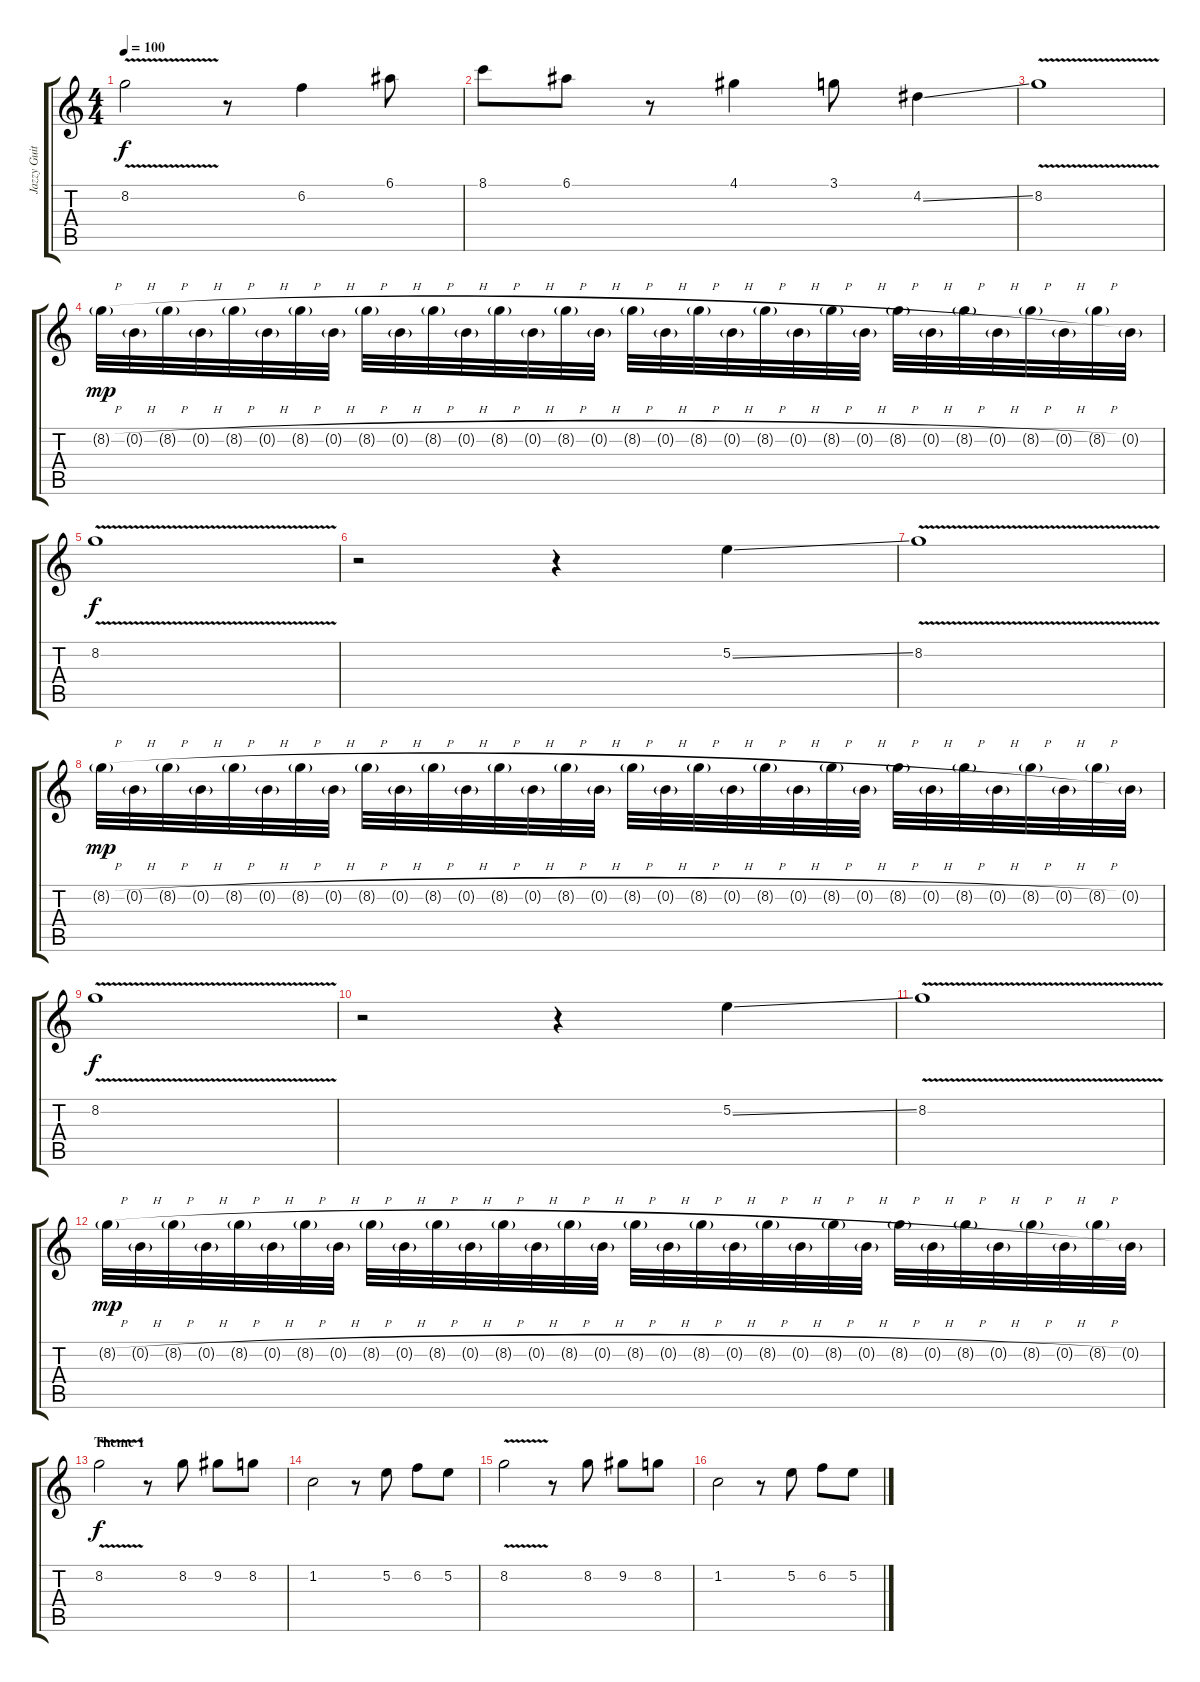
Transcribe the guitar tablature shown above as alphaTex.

\track ("Jazzy Guitar" "Jazzy Guit") {instrument electricguitarjazz}
\staff {score tabs}
\tuning (E4 B3 G3 D3 A2 E2) {hide}
\ts (4 4)
\tempo 100
\clef g2
\ks c
8.2{v}.2{dy f} r.8 6.2.4 6.1.8 |
8.1.8 6.1.8 r.8 4.1.4 3.1.8 4.2{ss}.4 |
8.2{v}.1 |
8.2{h g}.32{dy mp} 0.2{h g}.32 8.2{h g}.32 0.2{h g}.32 8.2{h g}.32 0.2{h g}.32 8.2{h g}.32 0.2{h g}.32 8.2{h g}.32 0.2{h g}.32 8.2{h g}.32 0.2{h g}.32 8.2{h g}.32 0.2{h g}.32 8.2{h g}.32 0.2{h g}.32 8.2{h g}.32 0.2{h g}.32 8.2{h g}.32 0.2{h g}.32 8.2{h g}.32 0.2{h g}.32 8.2{h g}.32 0.2{h g}.32 8.2{h g}.32 0.2{h g}.32 8.2{h g}.32 0.2{h g}.32 8.2{h g}.32 0.2{h g}.32 8.2{h g}.32 0.2{g}.32 |
8.2{v}.1{dy f} |
r.2 r.4 5.2{ss}.4 |
8.2{v}.1 |
8.2{h g}.32{dy mp} 0.2{h g}.32 8.2{h g}.32 0.2{h g}.32 8.2{h g}.32 0.2{h g}.32 8.2{h g}.32 0.2{h g}.32 8.2{h g}.32 0.2{h g}.32 8.2{h g}.32 0.2{h g}.32 8.2{h g}.32 0.2{h g}.32 8.2{h g}.32 0.2{h g}.32 8.2{h g}.32 0.2{h g}.32 8.2{h g}.32 0.2{h g}.32 8.2{h g}.32 0.2{h g}.32 8.2{h g}.32 0.2{h g}.32 8.2{h g}.32 0.2{h g}.32 8.2{h g}.32 0.2{h g}.32 8.2{h g}.32 0.2{h g}.32 8.2{h g}.32 0.2{g}.32 |
8.2{v}.1{dy f} |
r.2 r.4 5.2{ss}.4 |
8.2{v}.1 |
8.2{h g}.32{dy mp} 0.2{h g}.32 8.2{h g}.32 0.2{h g}.32 8.2{h g}.32 0.2{h g}.32 8.2{h g}.32 0.2{h g}.32 8.2{h g}.32 0.2{h g}.32 8.2{h g}.32 0.2{h g}.32 8.2{h g}.32 0.2{h g}.32 8.2{h g}.32 0.2{h g}.32 8.2{h g}.32 0.2{h g}.32 8.2{h g}.32 0.2{h g}.32 8.2{h g}.32 0.2{h g}.32 8.2{h g}.32 0.2{h g}.32 8.2{h g}.32 0.2{h g}.32 8.2{h g}.32 0.2{h g}.32 8.2{h g}.32 0.2{h g}.32 8.2{h g}.32 0.2{g}.32 |
\section ("" "Theme 1")
8.2{v}.2{dy f} r.8 8.2.8 9.2.8 8.2.8 |
1.2.2 r.8 5.2.8 6.2.8 5.2.8 |
8.2{v}.2 r.8 8.2.8 9.2.8 8.2.8 |
1.2.2 r.8 5.2.8 6.2.8 5.2.8
